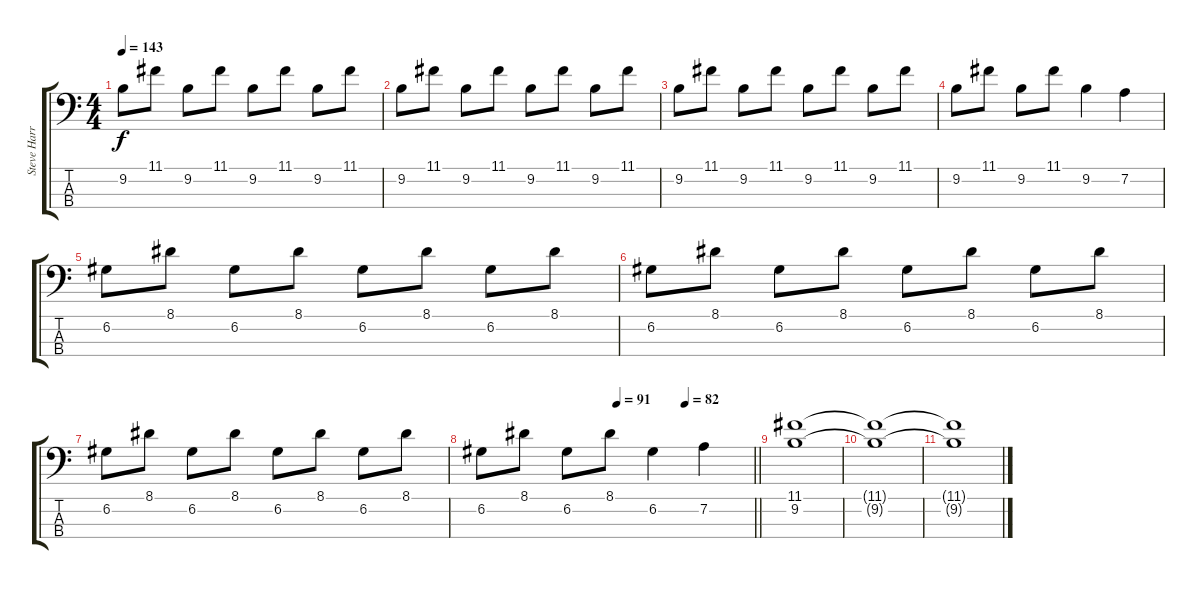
\track ("Steve Harris" "Steve Harr") {instrument electricbassfinger}
\staff {score tabs}
\tuning (G2 D2 A1 E1) {hide}
\ts (4 4)
\tempo 143
\clef f4
\ks c
9.2.8{dy f} 11.1.8 9.2.8 11.1.8 9.2.8 11.1.8 9.2.8 11.1.8 |
9.2.8 11.1.8 9.2.8 11.1.8 9.2.8 11.1.8 9.2.8 11.1.8 |
9.2.8 11.1.8 9.2.8 11.1.8 9.2.8 11.1.8 9.2.8 11.1.8 |
9.2.8 11.1.8 9.2.8 11.1.8 9.2.4 7.2.4 |
6.2.8 8.1.8 6.2.8 8.1.8 6.2.8 8.1.8 6.2.8 8.1.8 |
6.2.8 8.1.8 6.2.8 8.1.8 6.2.8 8.1.8 6.2.8 8.1.8 |
6.2.8 8.1.8 6.2.8 8.1.8 6.2.8 8.1.8 6.2.8 8.1.8 |
\tempo (91 0.5)
\tempo (82 0.75)
\barLineRight lightlight
6.2.8 8.1.8 6.2.8 8.1.8 6.2.4 7.2.4 |
(11.1 9.2).1 |
(11.1{t} 9.2{t}).1 |
(11.1{t} 9.2{t}).1
